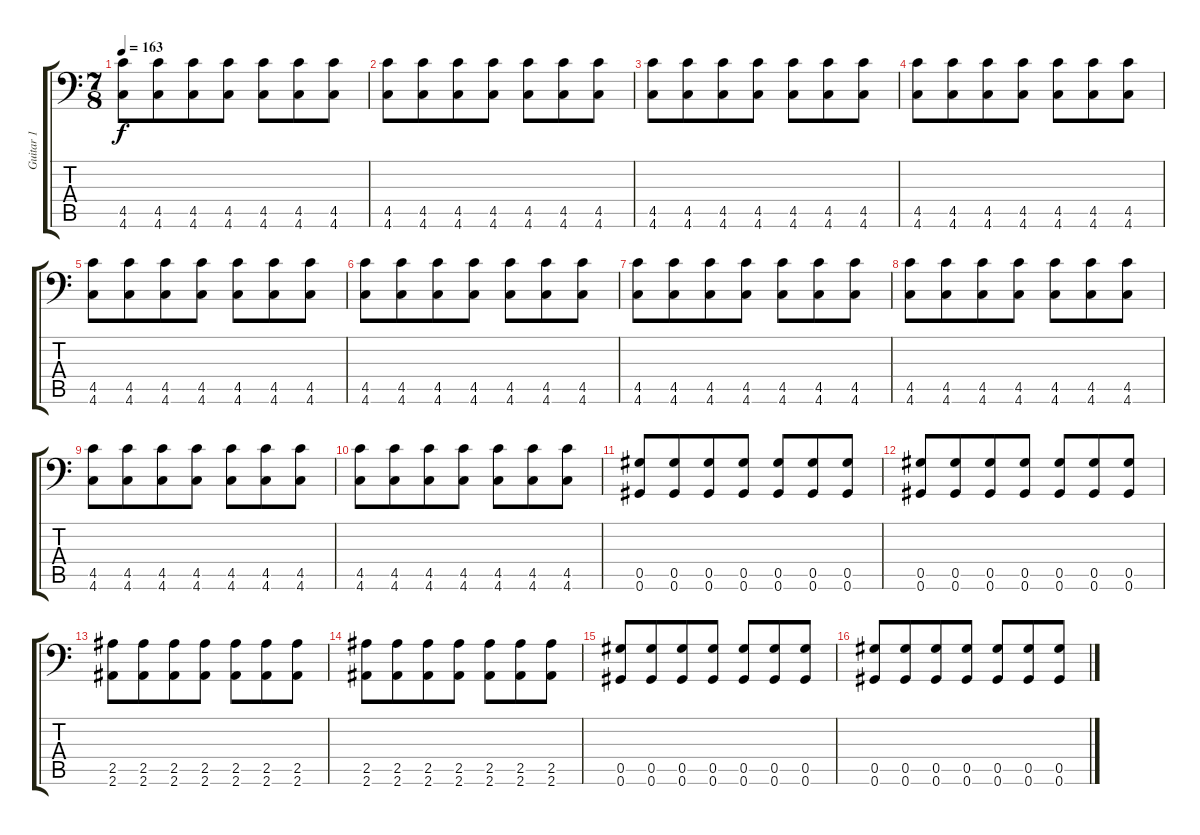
\track ("Guitar 1" "Guitar 1") {instrument overdrivenguitar}
\staff {score tabs}
\tuning (Eb4 Bb3 Gb3 Db3 Ab2 Ab1) {hide}
\ts (7 8)
\tempo 163
\clef f4
\ks c
(4.5 4.6).8{dy f} (4.5 4.6).8 (4.5 4.6).8 (4.5 4.6).8 (4.5 4.6).8 (4.5 4.6).8 (4.5 4.6).8 |
(4.5 4.6).8 (4.5 4.6).8 (4.5 4.6).8 (4.5 4.6).8 (4.5 4.6).8 (4.5 4.6).8 (4.5 4.6).8 |
(4.5 4.6).8 (4.5 4.6).8 (4.5 4.6).8 (4.5 4.6).8 (4.5 4.6).8 (4.5 4.6).8 (4.5 4.6).8 |
(4.5 4.6).8 (4.5 4.6).8 (4.5 4.6).8 (4.5 4.6).8 (4.5 4.6).8 (4.5 4.6).8 (4.5 4.6).8 |
(4.5 4.6).8 (4.5 4.6).8 (4.5 4.6).8 (4.5 4.6).8 (4.5 4.6).8 (4.5 4.6).8 (4.5 4.6).8 |
(4.5 4.6).8 (4.5 4.6).8 (4.5 4.6).8 (4.5 4.6).8 (4.5 4.6).8 (4.5 4.6).8 (4.5 4.6).8 |
(4.5 4.6).8 (4.5 4.6).8 (4.5 4.6).8 (4.5 4.6).8 (4.5 4.6).8 (4.5 4.6).8 (4.5 4.6).8 |
(4.5 4.6).8 (4.5 4.6).8 (4.5 4.6).8 (4.5 4.6).8 (4.5 4.6).8 (4.5 4.6).8 (4.5 4.6).8 |
(4.5 4.6).8 (4.5 4.6).8 (4.5 4.6).8 (4.5 4.6).8 (4.5 4.6).8 (4.5 4.6).8 (4.5 4.6).8 |
(4.5 4.6).8 (4.5 4.6).8 (4.5 4.6).8 (4.5 4.6).8 (4.5 4.6).8 (4.5 4.6).8 (4.5 4.6).8 |
(0.5 0.6).8 (0.5 0.6).8 (0.5 0.6).8 (0.5 0.6).8 (0.5 0.6).8 (0.5 0.6).8 (0.5 0.6).8 |
(0.5 0.6).8 (0.5 0.6).8 (0.5 0.6).8 (0.5 0.6).8 (0.5 0.6).8 (0.5 0.6).8 (0.5 0.6).8 |
(2.5 2.6).8 (2.5 2.6).8 (2.5 2.6).8 (2.5 2.6).8 (2.5 2.6).8 (2.5 2.6).8 (2.5 2.6).8 |
(2.5 2.6).8 (2.5 2.6).8 (2.5 2.6).8 (2.5 2.6).8 (2.5 2.6).8 (2.5 2.6).8 (2.5 2.6).8 |
(0.5 0.6).8 (0.5 0.6).8 (0.5 0.6).8 (0.5 0.6).8 (0.5 0.6).8 (0.5 0.6).8 (0.5 0.6).8 |
(0.5 0.6).8 (0.5 0.6).8 (0.5 0.6).8 (0.5 0.6).8 (0.5 0.6).8 (0.5 0.6).8 (0.5 0.6).8
